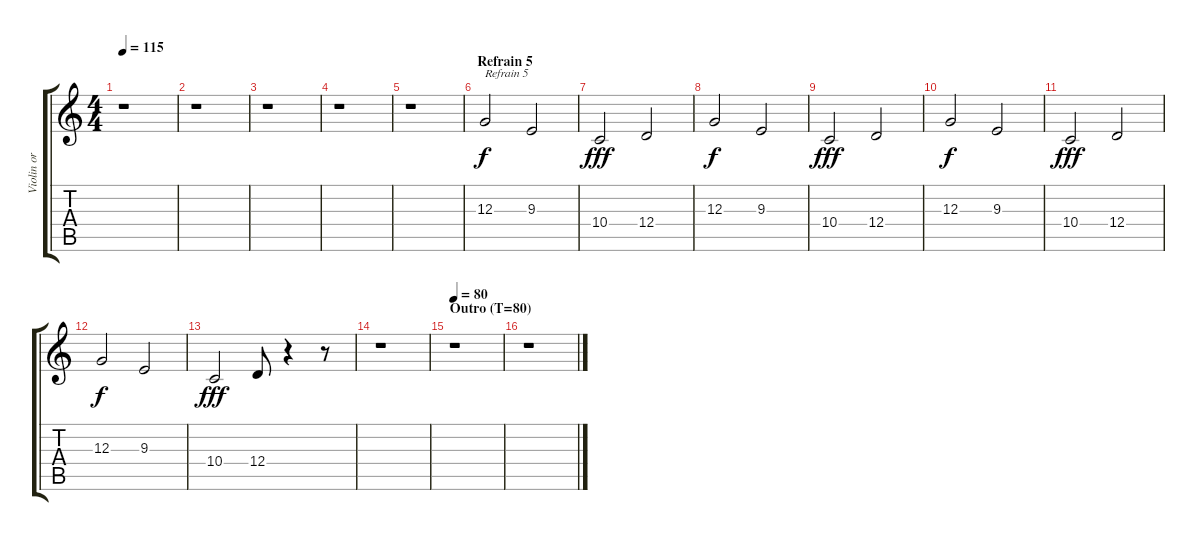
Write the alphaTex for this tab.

\track ("Violin or something like this" "Violin or ") {instrument violin}
\staff {score tabs}
\tuning (E4 B3 G3 D3 A2 E2) {hide}
\ts (4 4)
\tempo 115
\clef g2
\ks c
r.1{dy fff} |
r.1 |
r.1 |
r.1 |
r.1 |
\section ("" "Refrain 5")
12.3.2{txt "Refrain 5" dy f} 9.3.2 |
10.4.2{dy fff} 12.4.2 |
12.3.2{dy f} 9.3.2 |
10.4.2{dy fff} 12.4.2 |
12.3.2{dy f} 9.3.2 |
10.4.2{dy fff} 12.4.2 |
12.3.2{dy f} 9.3.2 |
10.4.2{dy fff} 12.4.8 r.4 r.8 |
r.1 |
\section ("" "Outro (T=80)")
\tempo 80
r.1 |
r.1
